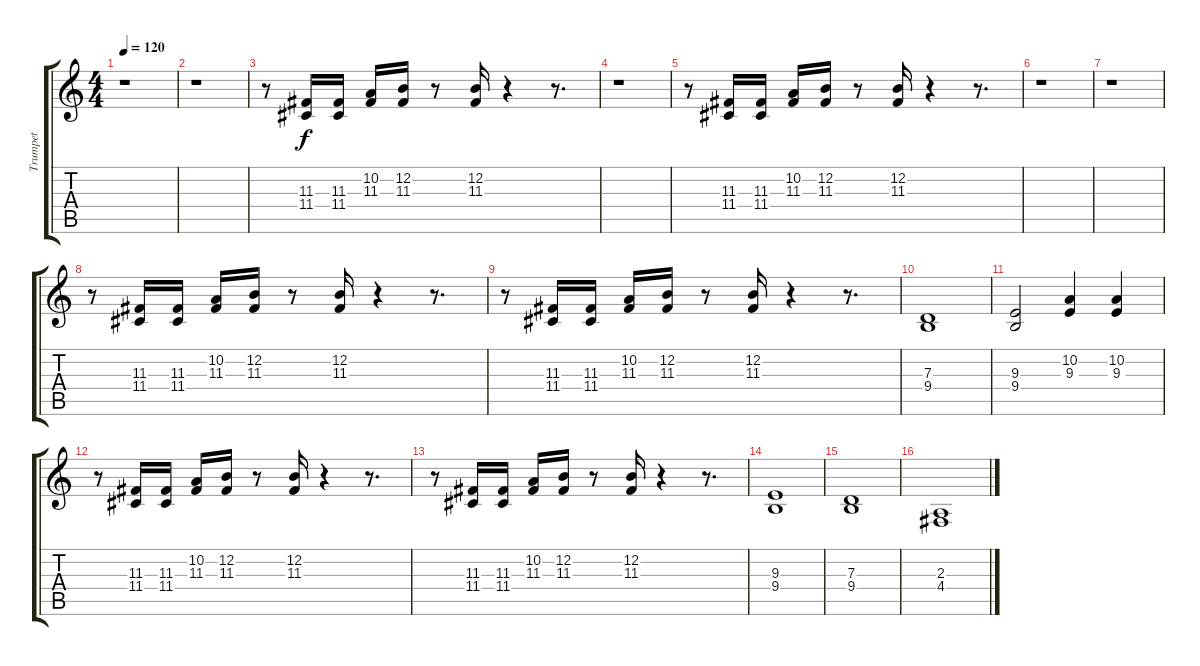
\track ("Trumpet" "Trumpet") {instrument trumpet}
\staff {score tabs}
\tuning (E4 B3 G3 D3 A2 E2) {hide}
\ts (4 4)
\tempo 120
\clef g2
\ks c
r.1{dy f} |
r.1 |
r.8 (11.3 11.4).16 (11.3 11.4).16 (10.2 11.3).16 (12.2 11.3).16 r.8 (12.2 11.3).16 r.4 r.8{d} |
r.1 |
r.8 (11.3 11.4).16 (11.3 11.4).16 (10.2 11.3).16 (12.2 11.3).16 r.8 (12.2 11.3).16 r.4 r.8{d} |
r.1 |
r.1 |
r.8 (11.3 11.4).16 (11.3 11.4).16 (10.2 11.3).16 (12.2 11.3).16 r.8 (12.2 11.3).16 r.4 r.8{d} |
r.8 (11.3 11.4).16 (11.3 11.4).16 (10.2 11.3).16 (12.2 11.3).16 r.8 (12.2 11.3).16 r.4 r.8{d} |
(7.3 9.4).1{volume 16} |
(9.3 9.4).2 (10.2 9.3).4 (10.2 9.3).4 |
r.8 (11.3 11.4).16 (11.3 11.4).16 (10.2 11.3).16 (12.2 11.3).16 r.8 (12.2 11.3).16 r.4 r.8{d} |
r.8 (11.3 11.4).16 (11.3 11.4).16 (10.2 11.3).16 (12.2 11.3).16 r.8 (12.2 11.3).16 r.4 r.8{d} |
(9.3 9.4).1 |
(7.3 9.4).1 |
(2.3 4.4).1
